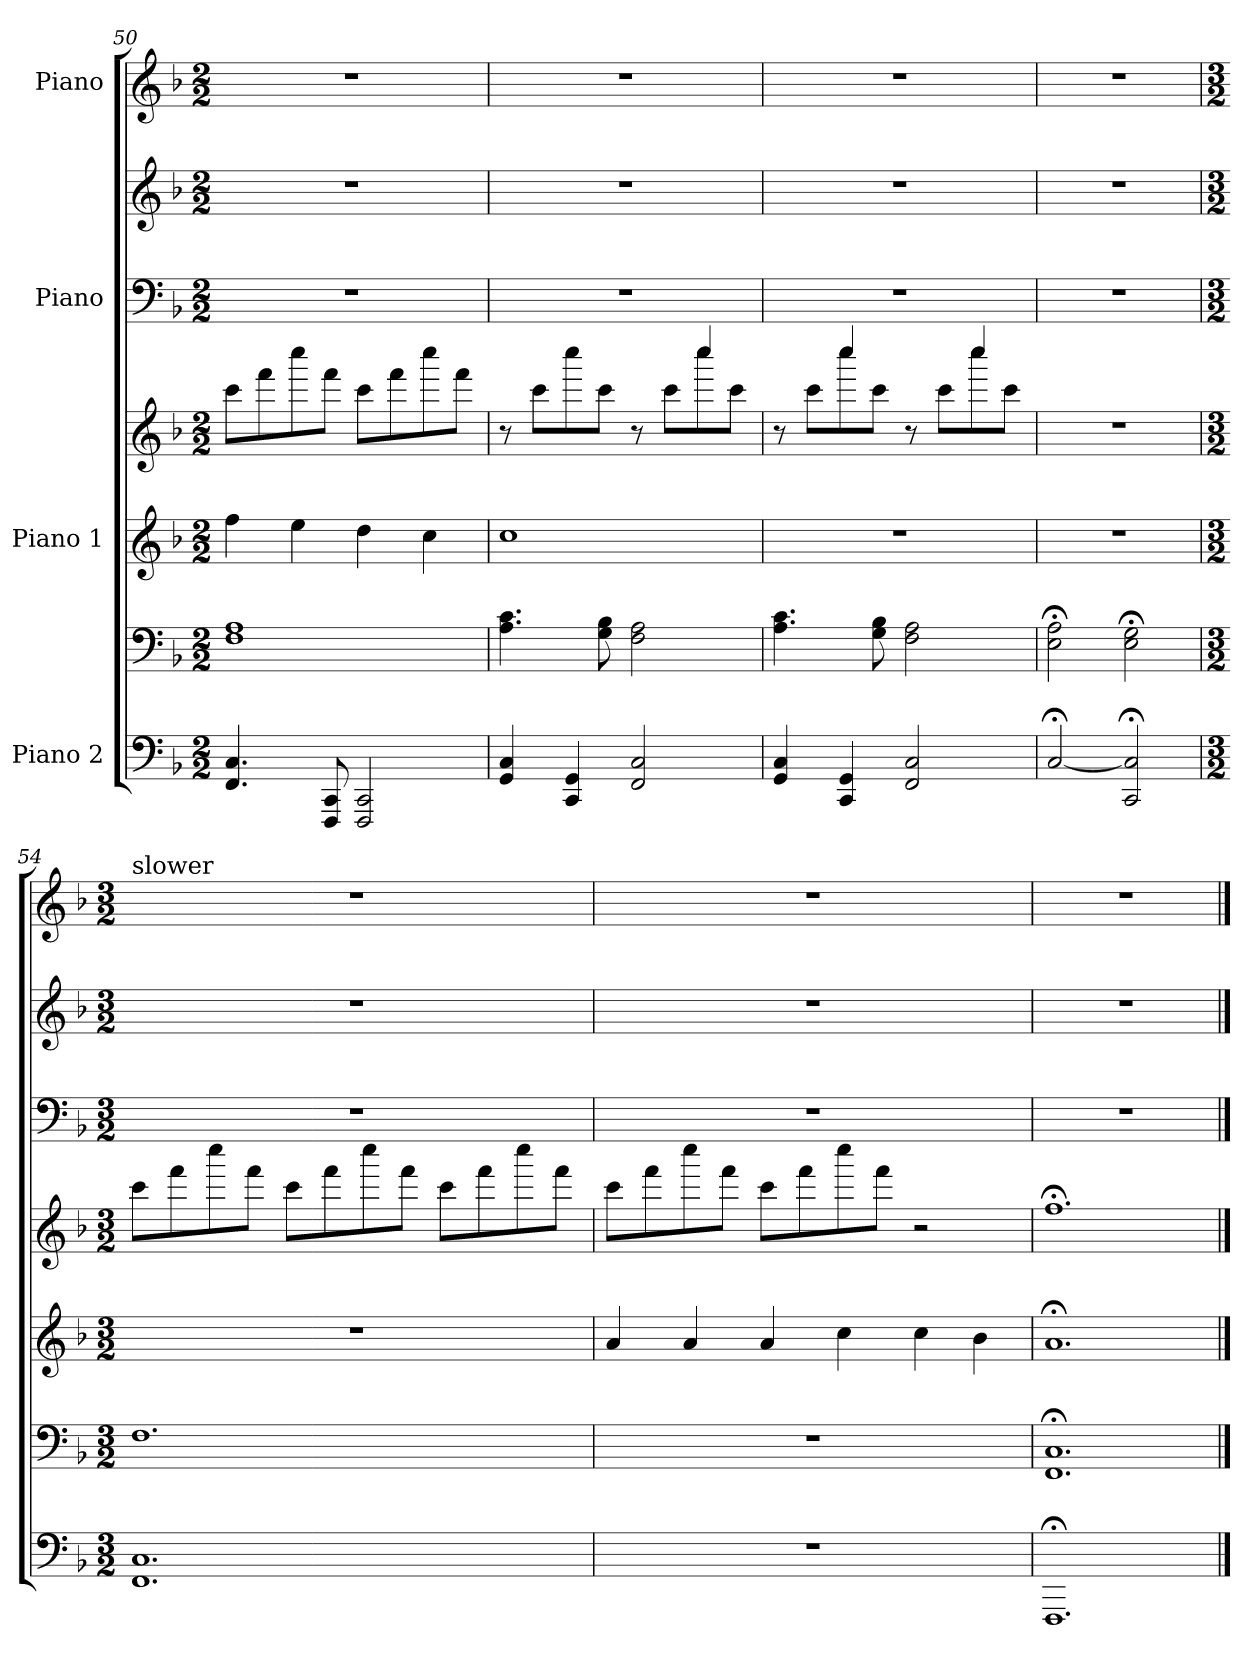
**kern	**kern	**kern	**kern	**kern	**kern	**kern
*part4	*part4	*part3	*part3	*part2	*part2	*part1
*staff7	*staff6	*staff5	*staff4	*staff3	*staff2	*staff1
*I"Piano 2	*	*I"Piano 1	*	*I"Piano	*	*I"Piano
*clefF4	*clefF4	*clefG2	*clefG2	*clefF4	*clefG2	*clefG2
*k[b-]	*k[b-]	*k[b-]	*k[b-]	*k[b-]	*k[b-]	*k[b-]
*M2/2	*M2/2	*M2/2	*M2/2	*M2/2	*M2/2	*M2/2
=50	=50	=50	=50	=50	=50	=50
4.FF/ 4.C/	1F 1A	4ff<\	8ccc\L	1r	1r	1r
.	.	.	8fff\	.	.	.
.	.	4ee\	8cccc\	.	.	.
8FFF/ 8CC/	.	.	8fff\J	.	.	.
2FFF/ 2CC/	.	4dd\	8ccc\L	.	.	.
.	.	.	8fff\	.	.	.
.	.	4cc\	8cccc\	.	.	.
.	.	.	8fff\J	.	.	.
=51	=51	=51	=51	=51	=51	=51
*	*	*	*^	*	*	*
4GG/<< 4C/<<	4.A\ 4.c\	1cc	8r	8ryy	1r	1r	1r
.	.	.	8ccc\L	4.ryy	.	.	.
4CC/<< 4GG/<<	.	.	8cccc\	.	.	.	.
.	8G\ 8B-\	.	8ccc\J	.	.	.	.
2FF/ 2C/	2F\ 2A\	.	8r	8ryy	.	.	.
.	.	.	8ryy	8ccc\L	.	.	.
.	.	.	4cccc/	8cccc\	.	.	.
.	.	.	.	8ccc\J	.	.	.
=52	=52	=52	=52	=52	=52	=52	=52
4GG/ 4C/	4.A\ 4.c\	1r	8r	8ryy	1r	1r	1r
.	.	.	8ryy	8ccc\L	.	.	.
4CC/ 4GG/	.	.	4cccc/	8cccc\	.	.	.
.	8G\ 8B-\	.	.	8ccc\J	.	.	.
2FF/ 2C/	2F\ 2A\	.	8r	8ryy	.	.	.
.	.	.	8ryy	8ccc\L	.	.	.
.	.	.	4cccc/	8cccc\	.	.	.
.	.	.	.	8ccc\J	.	.	.
*	*	*	*v	*v	*	*	*
=53	=53	=53	=53	=53	=53	=53
[2C;</	2E\;< 2A\;<	1r	1r	1r	1r	1r
2CC/; 2C/];	2E\;< 2G\;<	.	.	.	.	.
=54	=54	=54	=54	=54	=54	=54
*M3/2	*M3/2	*M3/2	*M3/2	*M3/2	*M3/2	*M3/2
!	!	!	!	!	!	!LO:TX:a:t=slower
1.FF 1.C	1.F	1.r	8ccc\L	1.r	1.r	1.r
.	.	.	8fff\	.	.	.
.	.	.	8cccc\	.	.	.
.	.	.	8fff\J	.	.	.
.	.	.	8ccc\L	.	.	.
.	.	.	8fff\	.	.	.
.	.	.	8cccc\	.	.	.
.	.	.	8fff\J	.	.	.
.	.	.	8ccc\L	.	.	.
.	.	.	8fff\	.	.	.
.	.	.	8cccc\	.	.	.
.	.	.	8fff\J	.	.	.
=55	=55	=55	=55	=55	=55	=55
1.r	1.r	4a/	8ccc\L	1.r	1.r	1.r
.	.	.	8fff\	.	.	.
.	.	4a/	8cccc\	.	.	.
.	.	.	8fff\J	.	.	.
.	.	4a/	8ccc\L	.	.	.
.	.	.	8fff\	.	.	.
.	.	4cc\	8cccc\	.	.	.
.	.	.	8fff\J	.	.	.
.	.	4cc\	2r	.	.	.
.	.	4b-\	.	.	.	.
=56	=56	=56	=56	=56	=56	=56
1.FFF;	1.FF;< 1.C;<	1.a;<	1.ff;<	1.r	1.r	1.r
==	==	==	==	==	==	==
*-	*-	*-	*-	*-	*-	*-
